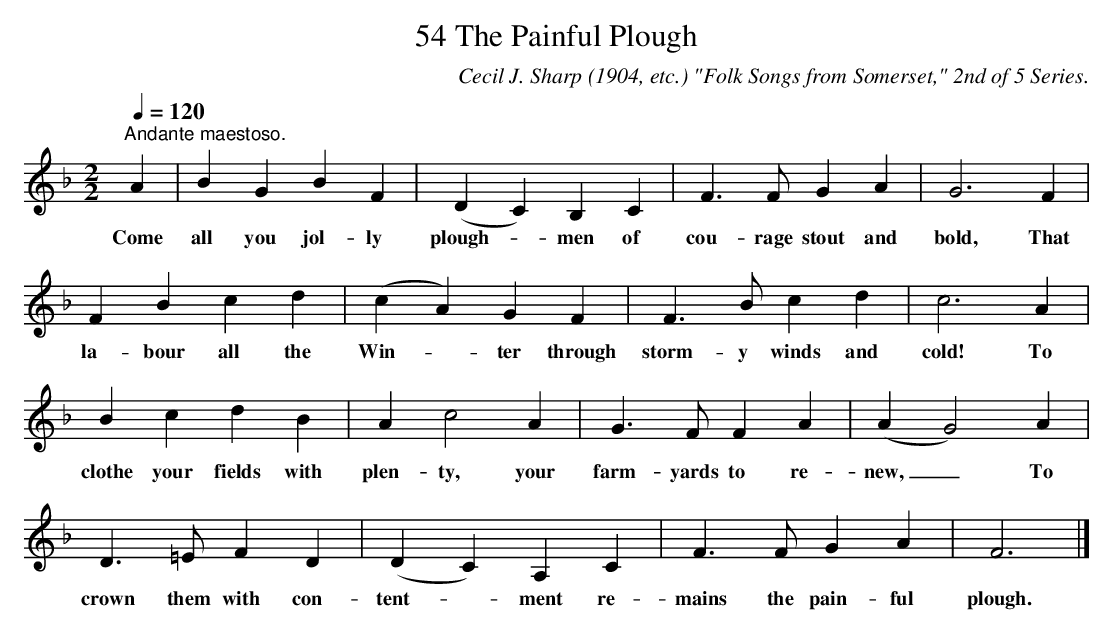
X:1
T:54 The Painful Plough
C:Cecil J. Sharp (1904, etc.) "Folk Songs from Somerset," 2nd of 5 Series.
L:1/4
Q:1/4=120
M:2/2
K:F
"^Andante maestoso." A | B G B F | (D C) B, C | F3/2 F/ G A | G3 F |$ F B c d | (c A) G F |
w: Come|all you jol- ly|plough- * men of|cou- rage stout and|bold, That|la- bour all the|Win- * ter through|
F3/2 B/ c d | c3 A |$ B c d B | A c2 A | G3/2 F/ F A | (A G2) A |$ D3/2 =E/ F D | (D C) A, C |
w: storm- y winds and|cold! To|clothe your fields with|plen- ty, your|farm- yards to re-|new, _ To|crown them with con-|tent- * ment re-|
F3/2 F/ G A | F3 |]
w: mains the pain- ful|plough.|
